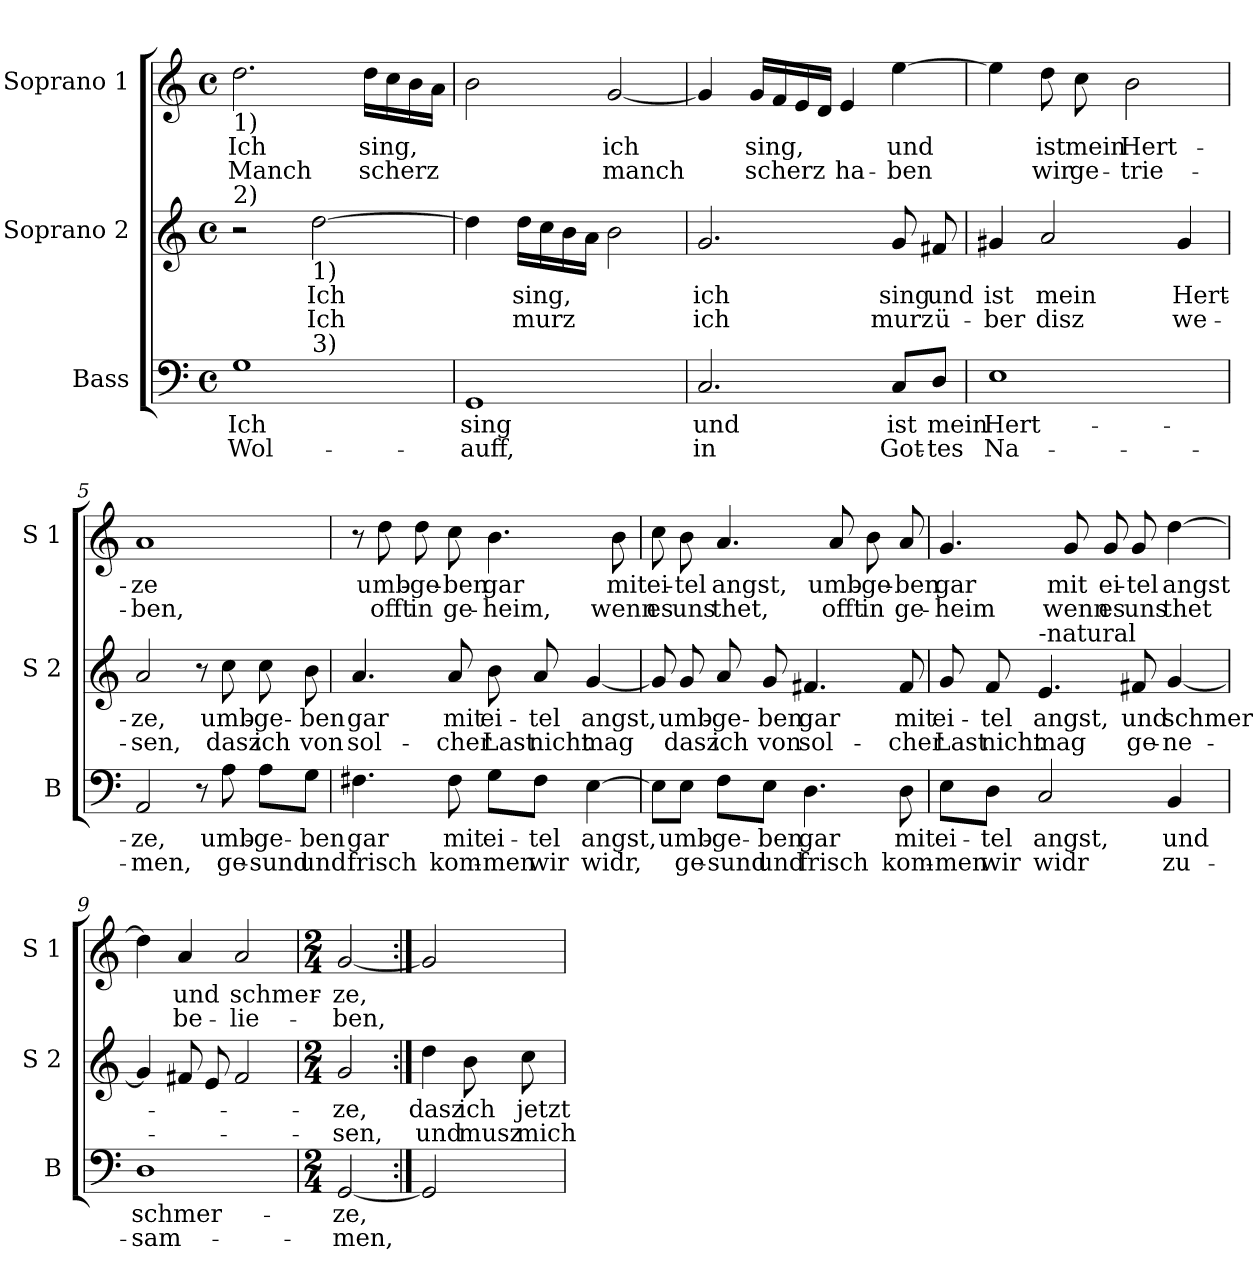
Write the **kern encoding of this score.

**kern	**text	**text	**kern	**text	**text	**kern	**text	**text
*part3	*part3	*part3	*part2	*part2	*part2	*part1	*part1	*part1
*staff3	*staff3	*staff3	*staff2	*staff2	*staff2	*staff1	*staff1	*staff1
*I"Bass	*	*	*I"Soprano 2	*	*	*I"Soprano 1	*	*
*I'B	*	*	*I'S 2	*	*	*I'S 1	*	*
*clefF4	*	*	*clefG2	*	*	*clefG2	*	*
*k[]	*	*	*k[]	*	*	*k[]	*	*
*C:	*	*	*C:	*	*	*C:	*	*
*M4/4	*	*	*M4/4	*	*	*M4/4	*	*
*met(c)	*	*	*met(c)	*	*	*met(c)	*	*
=1	=1	=1	=1	=1	=1	=1	=1	=1
!	!	!	!	!	!	!LO:TX:b:t=1)	!	!
!	!	!	!LO:TX:a:t=2)	!	!	!	!	!
!LO:TX:b:t=1)	!	!	!	!	!	!	!	!
!LO:TX:b:t=4)	!	!	!	!	!	!	!	!
!	!LO:LY:b	!LO:LY:b	!	!	!	!	!LO:LY:b	!LO:LY:b
*^	*	*	*	*	*	*	*	*
1G	2ryy	Ich	Wol-	2r	.	.	2.dd\	Ich	Manch
!	!	!	!	!LO:TX:b:t=1)	!	!	!	!	!
!	!LO:TX:a:t=3)	!	!	!	!	!	!	!	!
!	!	!	!	!	!LO:LY:b	!LO:LY:b	!	!	!
.	2ryy	.	.	[2dd\	Ich	Ich	.	.	.
!	!	!	!	!	!	!	!	!LO:LY:b	!LO:LY:b
.	.	.	.	.	.	.	16dd\LL	sing,	scherz
.	.	.	.	.	.	.	16cc\	.	.
.	.	.	.	.	.	.	16b\	.	.
.	.	.	.	.	.	.	16a\JJ	.	.
=2	=2	=2	=2	=2	=2	=2	=2	=2	=2
!	!	!LO:LY:b	!LO:LY:b	!	!	!	!	!	!
*v	*v	*	*	*	*	*	*	*	*
1GG	sing	-auff,	4dd\]	.	.	2b\	.	.
!	!	!	!	!LO:LY:b	!LO:LY:b	!	!	!
.	.	.	16dd\LL	sing,	murz	.	.	.
.	.	.	16cc\	.	.	.	.	.
.	.	.	16b\	.	.	.	.	.
.	.	.	16a\JJ	.	.	.	.	.
!	!	!	!	!	!	!	!LO:LY:b	!LO:LY:b
.	.	.	2b\	.	.	[2g/	ich	manch
=3	=3	=3	=3	=3	=3	=3	=3	=3
!	!LO:LY:b	!LO:LY:b	!	!LO:LY:b	!LO:LY:b	!	!	!
2.C/	und	in	2.g/	ich	ich	4g/]	.	.
!	!	!	!	!	!	!	!LO:LY:b	!LO:LY:b
.	.	.	.	.	.	16g/LL	sing,	scherz
.	.	.	.	.	.	16f/	.	.
.	.	.	.	.	.	16e/	.	.
.	.	.	.	.	.	16d/JJ	.	.
!	!	!	!	!	!	!	!	!LO:LY:b
.	.	.	.	.	.	4e/	.	ha-
!	!LO:LY:b	!LO:LY:b	!	!LO:LY:b	!LO:LY:b	!	!LO:LY:b	!LO:LY:b
8C/L	ist	Got-	8g/	sing	murz	[4ee\	und	-ben
!	!LO:LY:b	!LO:LY:b	!	!LO:LY:b	!LO:LY:b	!	!	!
8D/J	mein	-tes	8f#X/	und	ü-	.	.	.
=4	=4	=4	=4	=4	=4	=4	=4	=4
!	!LO:LY:b	!LO:LY:b	!	!LO:LY:b	!LO:LY:b	!	!	!
1E	Hert-	Na-	4g#X/	ist	-ber	4ee\]	.	.
!	!	!	!	!LO:LY:b	!LO:LY:b	!	!LO:LY:b	!LO:LY:b
.	.	.	2a/	mein	disz	8dd\	ist	wir
!	!	!	!	!	!	!	!LO:LY:b	!LO:LY:b
.	.	.	.	.	.	8cc\	mein	ge-
!	!	!	!	!	!	!	!LO:LY:b	!LO:LY:b
.	.	.	.	.	.	2b\	Hert-	-trie-
!	!	!	!	!LO:LY:b	!LO:LY:b	!	!	!
.	.	.	4g#/	Hert-	we-	.	.	.
!!LO:LB:g=z
=5	=5	=5	=5	=5	=5	=5	=5	=5
!	!LO:LY:b	!LO:LY:b	!	!LO:LY:b	!LO:LY:b	!	!LO:LY:b	!LO:LY:b
2AA/	-ze,	-men,	2a/	-ze,	-sen,	1a	-ze	-ben,
8r	.	.	8r	.	.	.	.	.
!	!LO:LY:b	!LO:LY:b	!	!LO:LY:b	!LO:LY:b	!	!	!
8A\	umb-	ge-	8cc\	umb-	dasz	.	.	.
!	!LO:LY:b	!LO:LY:b	!	!LO:LY:b	!LO:LY:b	!	!	!
8A\L	-ge-	-sund	8cc\	-ge-	ich	.	.	.
!	!LO:LY:b	!LO:LY:b	!	!LO:LY:b	!LO:LY:b	!	!	!
8G\J	-ben	und	8b\	-ben	von	.	.	.
=6	=6	=6	=6	=6	=6	=6	=6	=6
!	!LO:LY:b	!LO:LY:b	!	!LO:LY:b	!LO:LY:b	!	!	!
4.F#X\	gar	frisch	4.a/	gar	sol-	8r	.	.
!	!	!	!	!	!	!	!LO:LY:b	!LO:LY:b
.	.	.	.	.	.	8dd\	umb-	offt
!	!	!	!	!	!	!	!LO:LY:b	!LO:LY:b
.	.	.	.	.	.	8dd\	-ge-	in
!	!LO:LY:b	!LO:LY:b	!	!LO:LY:b	!LO:LY:b	!	!LO:LY:b	!LO:LY:b
8F#\	mit	kom-	8a/	mit	-cher	8cc\	-ben	ge-
!	!LO:LY:b	!LO:LY:b	!	!LO:LY:b	!LO:LY:b	!	!LO:LY:b	!LO:LY:b
8G\L	ei-	-men	8b\	ei-	Last	4.b\	gar	-heim,
!	!LO:LY:b	!LO:LY:b	!	!LO:LY:b	!LO:LY:b	!	!	!
8F#\J	-tel	wir	8a/	-tel	nicht	.	.	.
!	!LO:LY:b	!LO:LY:b	!	!LO:LY:b	!LO:LY:b	!	!	!
[4E\	angst,	widr,	[4g/	angst,	mag	.	.	.
!	!	!	!	!	!	!	!LO:LY:b	!LO:LY:b
.	.	.	.	.	.	8b\	mit	wenn
=7	=7	=7	=7	=7	=7	=7	=7	=7
!	!	!	!	!	!	!	!LO:LY:b	!LO:LY:b
8E\L]	.	.	8g/]	.	.	8cc\	ei-	es
!	!LO:LY:b	!LO:LY:b	!	!LO:LY:b	!LO:LY:b	!	!LO:LY:b	!LO:LY:b
8E\J	umb-	ge-	8g/	umb-	dasz	8b\	-tel	uns
!	!LO:LY:b	!LO:LY:b	!	!LO:LY:b	!LO:LY:b	!	!LO:LY:b	!LO:LY:b
8F\L	-ge-	-sund	8a/	-ge-	ich	4.a/	angst,	thet,
!	!LO:LY:b	!LO:LY:b	!	!LO:LY:b	!LO:LY:b	!	!	!
8E\J	-ben	und	8g/	-ben	von	.	.	.
!	!LO:LY:b	!LO:LY:b	!	!LO:LY:b	!LO:LY:b	!	!	!
4.D\	gar	frisch	4.f#X/	gar	sol-	.	.	.
!	!	!	!	!	!	!	!LO:LY:b	!LO:LY:b
.	.	.	.	.	.	8a/	umb-	offt
!	!	!	!	!	!	!	!LO:LY:b	!LO:LY:b
.	.	.	.	.	.	8b\	-ge-	in
!	!LO:LY:b	!LO:LY:b	!	!LO:LY:b	!LO:LY:b	!	!LO:LY:b	!LO:LY:b
8D\	mit	kom-	8f#/	mit	-cher	8a/	-ben	ge-
=8	=8	=8	=8	=8	=8	=8	=8	=8
!	!LO:LY:b	!LO:LY:b	!	!LO:LY:b	!LO:LY:b	!	!LO:LY:b	!LO:LY:b
8E\L	ei-	-men	8g/	ei-	Last	4.g/	gar	-heim
!	!LO:LY:b	!LO:LY:b	!	!LO:LY:b	!LO:LY:b	!	!	!
8D\J	-tel	wir	8f/	-tel	nicht	.	.	.
!	!	!	!LO:TX:a:t=-natural	!	!	!	!	!
!	!LO:LY:b	!LO:LY:b	!	!LO:LY:b	!LO:LY:b	!	!	!
2C/	angst,	widr	4.e/	angst,	mag	.	.	.
!	!	!	!	!	!	!	!LO:LY:b	!LO:LY:b
.	.	.	.	.	.	8g/	mit	wenn
!	!	!	!	!	!	!	!LO:LY:b	!LO:LY:b
.	.	.	.	.	.	8g/	ei-	es
!	!	!	!	!LO:LY:b	!LO:LY:b	!	!LO:LY:b	!LO:LY:b
.	.	.	8f#X/	und	ge-	8g/	-tel	uns
!	!LO:LY:b	!LO:LY:b	!	!LO:LY:b	!LO:LY:b	!	!LO:LY:b	!LO:LY:b
4BB/	und	zu-	[4g/	schmer-	-ne-	[4dd\	angst	thet
!!LO:PB:g=z
=9	=9	=9	=9	=9	=9	=9	=9	=9
!	!LO:LY:b	!LO:LY:b	!	!	!	!	!	!
1D	schmer-	-sam-	4g/]	.	.	4dd\]	.	.
!	!	!	!	!	!	!	!LO:LY:b	!LO:LY:b
.	.	.	8f#X/	.	.	4a/	und	be-
.	.	.	8e/	.	.	.	.	.
!	!	!	!	!	!	!	!LO:LY:b	!LO:LY:b
.	.	.	2f#/	.	.	2a/	schmer-	-lie-
=10	=10	=10	=10	=10	=10	=10	=10	=10
*M2/4	*	*	*M2/4	*	*	*M2/4	*	*
!	!LO:LY:b	!LO:LY:b	!	!LO:LY:b	!LO:LY:b	!	!LO:LY:b	!LO:LY:b
[2GG/	-ze,	-men,	2g/	-ze,	-sen,	[2g/	-ze,	-ben,
=11:|!	=11:|!	=11:|!	=11:|!	=11:|!	=11:|!	=11:|!	=11:|!	=11:|!
!	!	!	!	!LO:LY:b	!LO:LY:b	!	!	!
2GG/]	.	.	4dd\	dasz	und	2g/]	.	.
!	!	!	!	!LO:LY:b	!LO:LY:b	!	!	!
.	.	.	8b\	ich	musz	.	.	.
!	!	!	!	!LO:LY:b	!LO:LY:b	!	!	!
.	.	.	8cc\	jetzt	mich	.	.	.
=	=	=	=	=	=	=	=	=
*-	*-	*-	*-	*-	*-	*-	*-	*-
